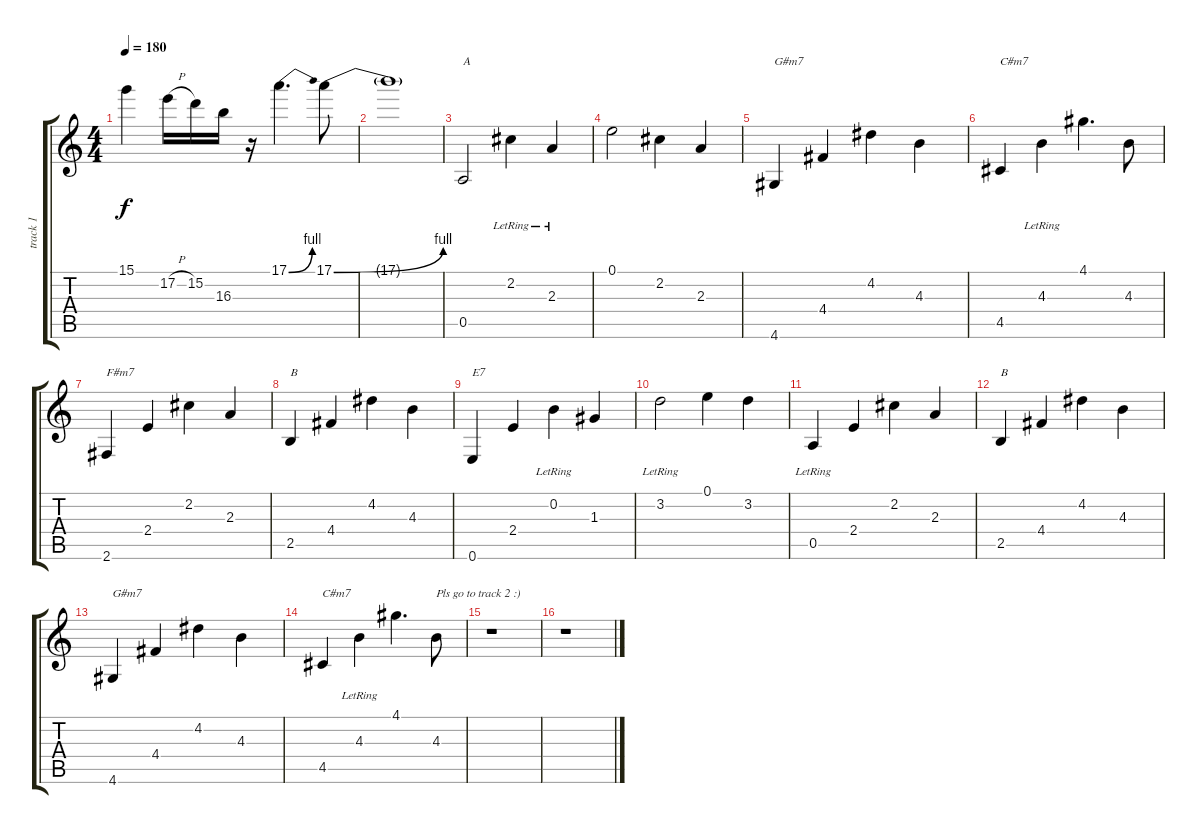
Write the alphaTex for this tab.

\track ("track 1" "track 1") {instrument overdrivenguitar}
\staff {score tabs}
\tuning (E4 B3 G3 D3 A2 E2) {hide}
\ts (4 4)
\tempo 180
\clef g2
\ks c
15.1.4{dy f} 17.2{h}.16 15.2.16 16.3.16 r.16 17.1{be (bend 0 0 60 4)}.4{d} 17.1{be (bend 0 0 60 4)}.8 |
17.1{t}.1 |
0.5.2{txt "A" balance 16} 2.2{lr}.4 2.3{lr}.4 |
0.1.2 2.2.4 2.3.4 |
4.6.4{txt "G#m7"} 4.4.4 4.2.4 4.3.4 |
4.5.4{txt "C#m7"} 4.3{lr}.4 4.1.4{d} 4.3.8 |
2.6.4{txt "F#m7"} 2.4.4 2.2.4 2.3.4 |
2.5.4{txt "B"} 4.4.4 4.2.4 4.3.4 |
0.6.4{txt "E7"} 2.4.4 0.2{lr}.4 1.3.4 |
3.2{lr}.2 0.1.4 3.2.4 |
0.5{lr}.4 2.4.4 2.2.4 2.3.4 |
2.5.4{txt "B"} 4.4.4 4.2.4 4.3.4 |
4.6.4{txt "G#m7"} 4.4.4 4.2.4 4.3.4 |
4.5.4{txt "C#m7"} 4.3{lr}.4 4.1.4{d} 4.3.8{txt "Pls go to track 2 :)"} |
r.1 |
r.1
